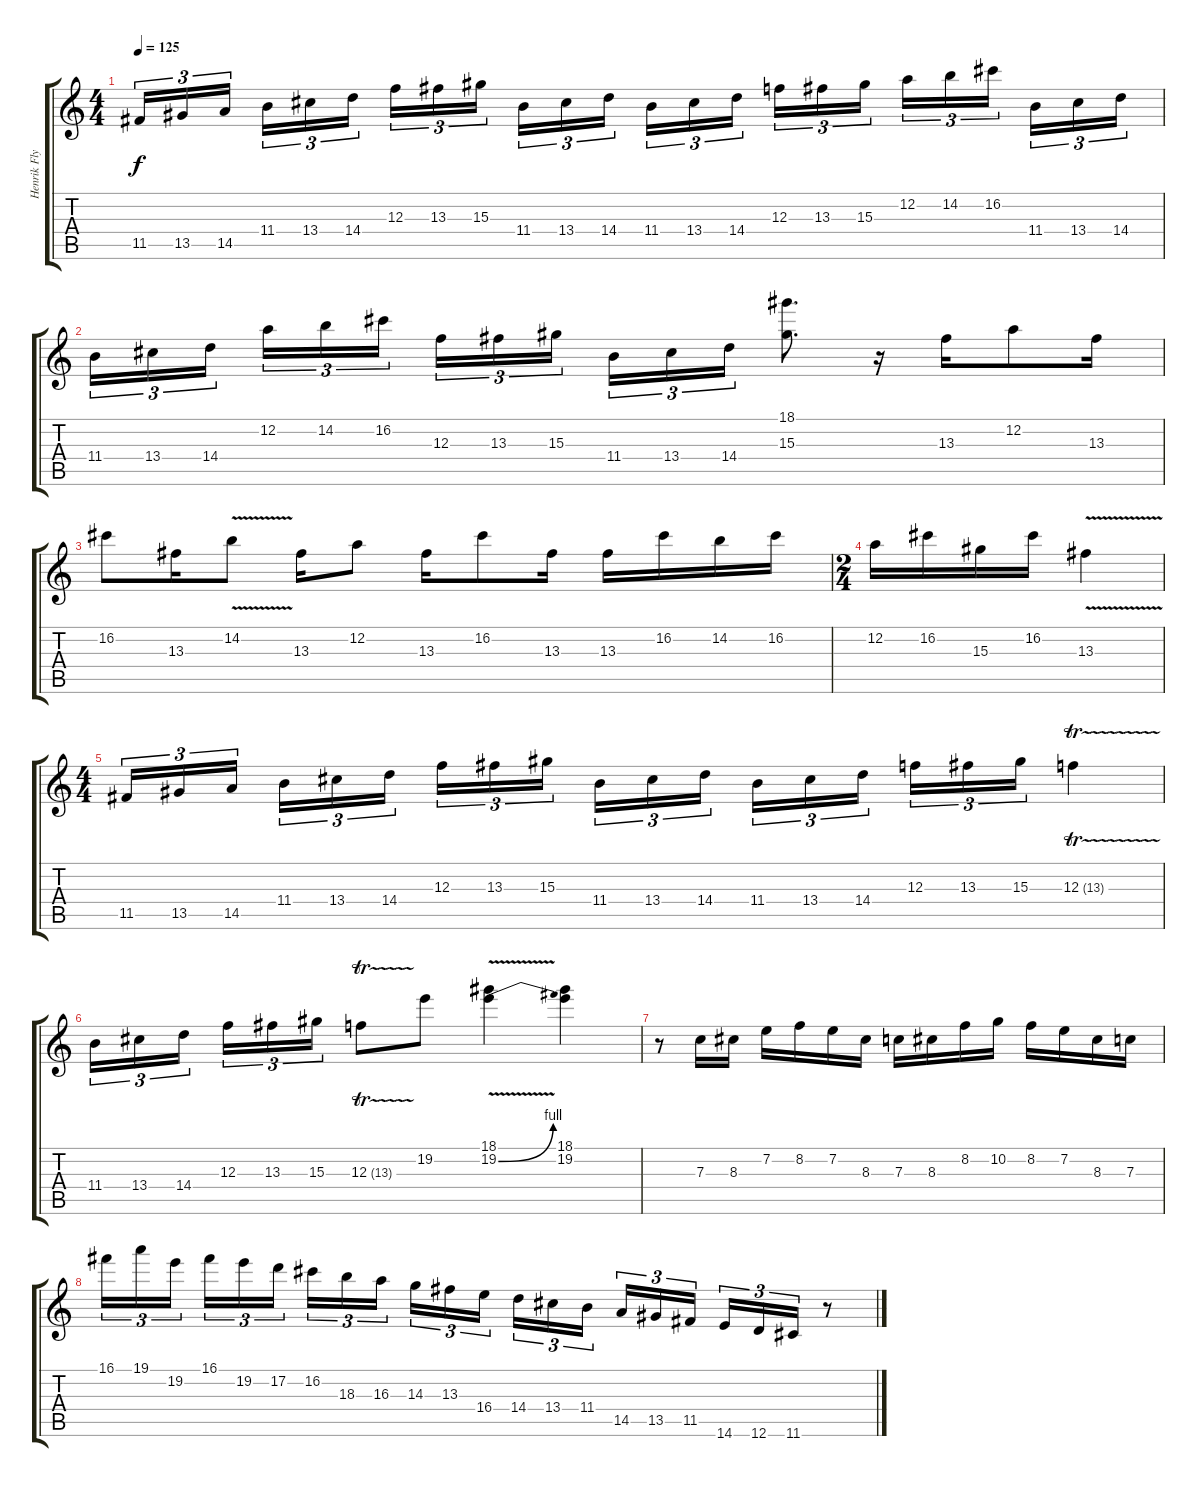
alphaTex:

\track ("Henrik Flyman Lead " "Henrik Fly") {instrument distortionguitar}
\staff {score tabs}
\tuning (D4 A3 F3 C3 G2 D2) {hide}
\ts (4 4)
\tempo 125
\clef g2
\ks c
11.5.16{tu (3 2) dy f} 13.5.16{tu (3 2)} 14.5.16{tu (3 2)} 11.4.16{tu (3 2)} 13.4.16{tu (3 2)} 14.4.16{tu (3 2)} 12.3.16{tu (3 2)} 13.3.16{tu (3 2)} 15.3.16{tu (3 2)} 11.4.16{tu (3 2)} 13.4.16{tu (3 2)} 14.4.16{tu (3 2)} 11.4.16{tu (3 2)} 13.4.16{tu (3 2)} 14.4.16{tu (3 2)} 12.3.16{tu (3 2)} 13.3.16{tu (3 2)} 15.3.16{tu (3 2)} 12.2.16{tu (3 2)} 14.2.16{tu (3 2)} 16.2.16{tu (3 2)} 11.4.16{tu (3 2)} 13.4.16{tu (3 2)} 14.4.16{tu (3 2)} |
11.4.16{tu (3 2)} 13.4.16{tu (3 2)} 14.4.16{tu (3 2)} 12.2.16{tu (3 2)} 14.2.16{tu (3 2)} 16.2.16{tu (3 2)} 12.3.16{tu (3 2)} 13.3.16{tu (3 2)} 15.3.16{tu (3 2)} 11.4.16{tu (3 2)} 13.4.16{tu (3 2)} 14.4.16{tu (3 2)} (18.1 15.3).8{d} r.16 13.3.16 12.2.8 13.3.16 |
16.2.8 13.3.16 14.2{v}.8 13.3.16 12.2.8 13.3.16 16.2.8 13.3.16 13.3.16 16.2.16 14.2.16 16.2.16 |
\ts (2 4)
12.2.16 16.2.16 15.3.16 16.2.16 13.3{v}.4 |
\ts (4 4)
11.5.16{tu (3 2)} 13.5.16{tu (3 2)} 14.5.16{tu (3 2)} 11.4.16{tu (3 2)} 13.4.16{tu (3 2)} 14.4.16{tu (3 2)} 12.3.16{tu (3 2)} 13.3.16{tu (3 2)} 15.3.16{tu (3 2)} 11.4.16{tu (3 2)} 13.4.16{tu (3 2)} 14.4.16{tu (3 2)} 11.4.16{tu (3 2)} 13.4.16{tu (3 2)} 14.4.16{tu (3 2)} 12.3.16{tu (3 2)} 13.3.16{tu (3 2)} 15.3.16{tu (3 2)} 12.3{tr (13 32)}.4 |
11.4.16{tu (3 2)} 13.4.16{tu (3 2)} 14.4.16{tu (3 2)} 12.3.16{tu (3 2)} 13.3.16{tu (3 2)} 15.3.16{tu (3 2)} 12.3{tr (13 32)}.8 19.2.8 (18.1 19.2{be (bend 0 0 60 4) v}).4 (18.1 19.2).4 |
r.8 7.3.16 8.3.16 7.2.16 8.2.16 7.2.16 8.3.16 7.3.16 8.3.16 8.2.16 10.2.16 8.2.16 7.2.16 8.3.16 7.3.16 |
16.1.16{tu (3 2)} 19.1.16{tu (3 2)} 19.2.16{tu (3 2)} 16.1.16{tu (3 2)} 19.2.16{tu (3 2)} 17.2.16{tu (3 2)} 16.2.16{tu (3 2)} 18.3.16{tu (3 2)} 16.3.16{tu (3 2)} 14.3.16{tu (3 2)} 13.3.16{tu (3 2)} 16.4.16{tu (3 2)} 14.4.16{tu (3 2)} 13.4.16{tu (3 2)} 11.4.16{tu (3 2)} 14.5.16{tu (3 2)} 13.5.16{tu (3 2)} 11.5.16{tu (3 2)} 14.6.16{tu (3 2)} 12.6.16{tu (3 2)} 11.6.16{tu (3 2)} r.8
